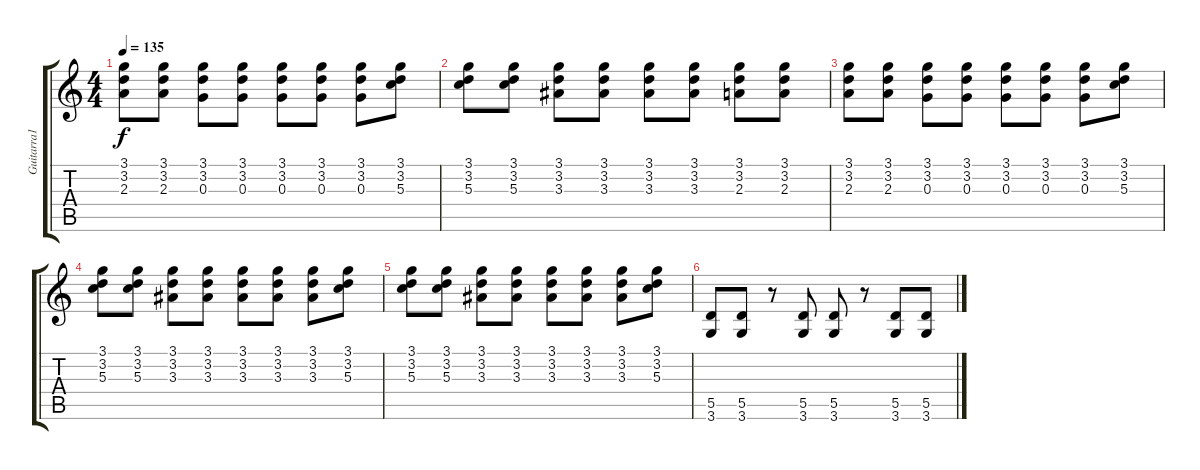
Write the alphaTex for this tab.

\track ("Guitarra1" "Guitarra1") {instrument overdrivenguitar}
\staff {score tabs}
\tuning (E4 B3 G3 D3 A2 E2) {hide}
\ts (4 4)
\tempo 135
\clef g2
\ks c
(3.1 3.2 2.3).8{dy f} (3.1 3.2 2.3).8 (3.1 3.2 0.3).8 (3.1 3.2 0.3).8 (3.1 3.2 0.3).8 (3.1 3.2 0.3).8 (3.1 3.2 0.3).8 (3.1 3.2 5.3).8 |
(3.1 3.2 5.3).8 (3.1 3.2 5.3).8 (3.1 3.2 3.3).8 (3.1 3.2 3.3).8 (3.1 3.2 3.3).8 (3.1 3.2 3.3).8 (3.1 3.2 2.3).8 (3.1 3.2 2.3).8 |
(3.1 3.2 2.3).8 (3.1 3.2 2.3).8 (3.1 3.2 0.3).8 (3.1 3.2 0.3).8 (3.1 3.2 0.3).8 (3.1 3.2 0.3).8 (3.1 3.2 0.3).8 (3.1 3.2 5.3).8 |
(3.1 3.2 5.3).8 (3.1 3.2 5.3).8 (3.1 3.2 3.3).8 (3.1 3.2 3.3).8 (3.1 3.2 3.3).8 (3.1 3.2 3.3).8 (3.1 3.2 3.3).8 (3.1 3.2 5.3).8 |
(3.1 3.2 5.3).8 (3.1 3.2 5.3).8 (3.1 3.2 3.3).8 (3.1 3.2 3.3).8 (3.1 3.2 3.3).8 (3.1 3.2 3.3).8 (3.1 3.2 3.3).8 (3.1 3.2 5.3).8 |
(5.5 3.6).8 (5.5 3.6).8 r.8 (5.5 3.6).8 (5.5 3.6).8 r.8 (5.5 3.6).8 (5.5 3.6).8
